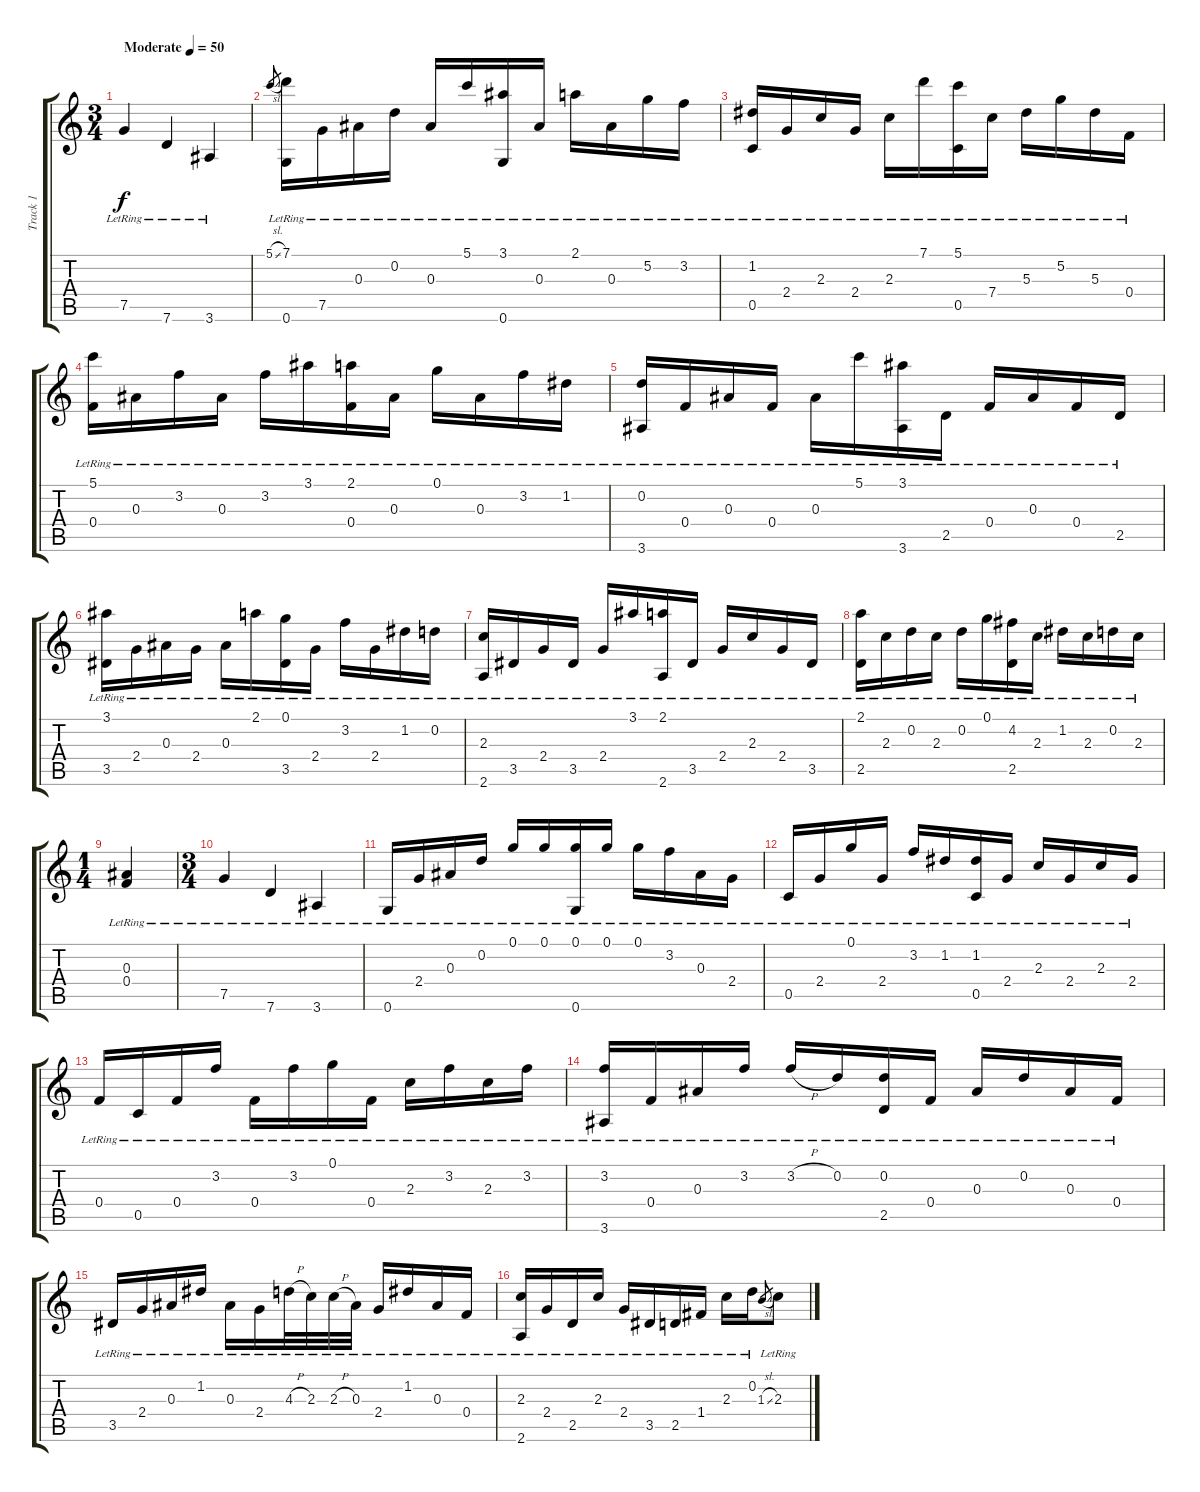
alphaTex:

\track ("Track 1" "Track 1") {instrument acousticguitarsteel}
\staff {score tabs}
\tuning (G4 D4 Bb3 F3 C3 G2) {hide}
\ts (3 4)
\tempo (50 "Moderate")
\clef g2
\ks c
7.5{lr}.4{dy f instrument acousticguitarsteel} 7.6{lr}.4 3.6{lr}.4 |
5.1{sl}.8{gr} (7.1{lr} 0.6{lr}).16 7.5{lr}.16 0.3{lr}.16 0.2{lr}.16 0.3{lr}.16 5.1{lr}.16 (3.1{lr} 0.6{lr}).16 0.3{lr}.16 2.1{lr}.16 0.3{lr}.16 5.2{lr}.16 3.2{lr}.16 |
(1.2{lr} 0.5{lr}).16 2.4{lr}.16 2.3{lr}.16 2.4{lr}.16 2.3{lr}.16 7.1{lr}.16 (5.1{lr} 0.5{lr}).16 7.4{lr}.16 5.3{lr}.16 5.2{lr}.16 5.3{lr}.16 0.4{lr}.16 |
(5.1{lr} 0.4{lr}).16 0.3{lr}.16 3.2{lr}.16 0.3{lr}.16 3.2{lr}.16 3.1{lr}.16 (2.1{lr} 0.4{lr}).16 0.3{lr}.16 0.1{lr}.16 0.3{lr}.16 3.2{lr}.16 1.2{lr}.16 |
(0.2{lr} 3.6{lr}).16 0.4{lr}.16 0.3{lr}.16 0.4{lr}.16 0.3{lr}.16 5.1{lr}.16 (3.1{lr} 3.6{lr}).16 2.5{lr}.16 0.4{lr}.16 0.3{lr}.16 0.4{lr}.16 2.5{lr}.16 |
(3.1{lr} 3.5{lr}).16 2.4{lr}.16 0.3{lr}.16 2.4{lr}.16 0.3{lr}.16 2.1{lr}.16 (0.1{lr} 3.5{lr}).16 2.4{lr}.16 3.2{lr}.16 2.4{lr}.16 1.2{lr}.16 0.2{lr}.16 |
(2.3{lr} 2.6{lr}).16 3.5{lr}.16 2.4{lr}.16 3.5{lr}.16 2.4{lr}.16 3.1{lr}.16 (2.1{lr} 2.6{lr}).16 3.5{lr}.16 2.4{lr}.16 2.3{lr}.16 2.4{lr}.16 3.5{lr}.16 |
(2.1{lr} 2.5{lr}).16 2.3{lr}.16 0.2{lr}.16 2.3{lr}.16 0.2{lr}.16 0.1{lr}.16 (4.2{lr} 2.5{lr}).16 2.3{lr}.16 1.2{lr}.16 2.3{lr}.16 0.2{lr}.16 2.3{lr}.16 |
\ts (1 4)
(0.3{lr} 0.4{lr}).4 |
\ts (3 4)
7.5{lr}.4 7.6{lr}.4 3.6{lr}.4 |
0.6{lr}.16 2.4{lr}.16 0.3{lr}.16 0.2{lr}.16 0.1{lr}.16 0.1{lr}.16 (0.1{lr} 0.6{lr}).16 0.1{lr}.16 0.1{lr}.16 3.2{lr}.16 0.3{lr}.16 2.4{lr}.16 |
0.5{lr}.16 2.4{lr}.16 0.1{lr}.16 2.4{lr}.16 3.2{lr}.16 1.2{lr}.16 (1.2{lr} 0.5{lr}).16 2.4{lr}.16 2.3{lr}.16 2.4{lr}.16 2.3{lr}.16 2.4{lr}.16 |
0.4{lr}.16 0.5{lr}.16 0.4{lr}.16 3.2{lr}.16 0.4{lr}.16 3.2{lr}.16 0.1{lr}.16 0.4{lr}.16 2.3{lr}.16 3.2{lr}.16 2.3{lr}.16 3.2{lr}.16 |
(3.2{lr} 3.6{lr}).16 0.4{lr}.16 0.3{lr}.16 3.2{lr}.16 3.2{h lr}.16 0.2{lr}.16 (0.2{lr} 2.5{lr}).16 0.4{lr}.16 0.3{lr}.16 0.2{lr}.16 0.3{lr}.16 0.4{lr}.16 |
3.5{lr}.16 2.4{lr}.16 0.3{lr}.16 1.2{lr}.16 0.3{lr}.16 2.4{lr}.16 4.3{h lr}.32 2.3{lr}.32 2.3{h lr}.32 0.3{lr}.32 2.4{lr}.16 1.2{lr}.16 0.3{lr}.16 0.4{lr}.16 |
(2.3{lr} 2.6{lr}).16 2.4{lr}.16 2.5{lr}.16 2.3{lr}.16 2.4{lr}.16 3.5{lr}.16 2.5{lr}.16 1.4{lr}.16 2.3{lr}.16 0.2{lr}.16 1.3{sl}.8{gr} 2.3{lr}.8
